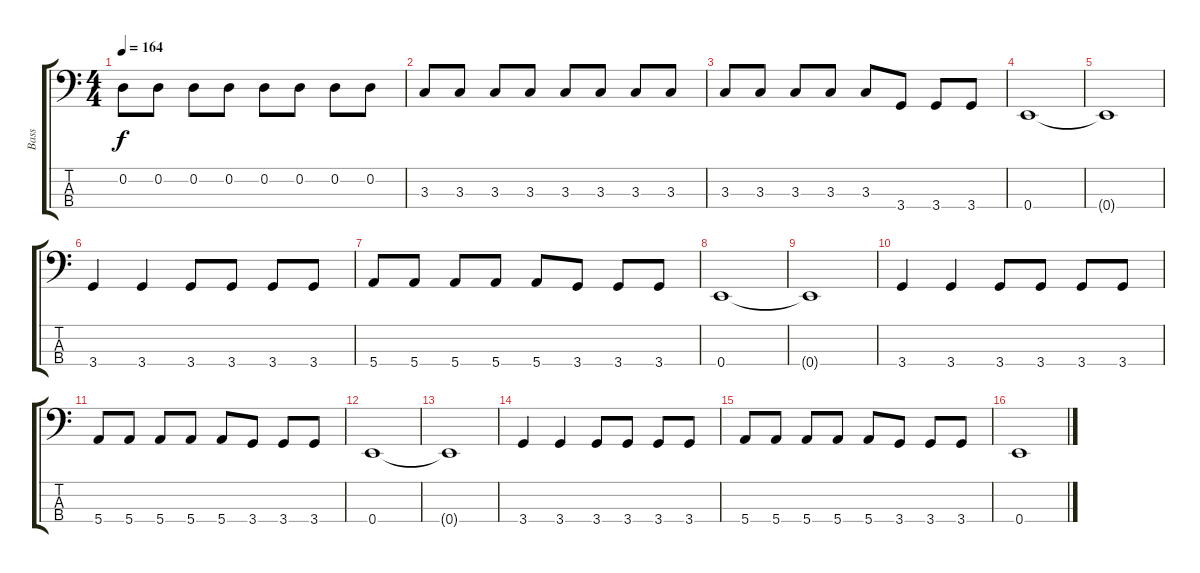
\track ("Bass" "Bass") {instrument electricbasspick}
\staff {score tabs}
\tuning (G2 D2 A1 E1) {hide}
\ts (4 4)
\tempo 164
\clef f4
\ks c
0.2.8{dy f} 0.2.8 0.2.8 0.2.8 0.2.8 0.2.8 0.2.8 0.2.8 |
3.3.8 3.3.8 3.3.8 3.3.8 3.3.8 3.3.8 3.3.8 3.3.8 |
3.3.8 3.3.8 3.3.8 3.3.8 3.3.8 3.4.8 3.4.8 3.4.8 |
0.4.1 |
0.4{t}.1 |
3.4.4 3.4.4 3.4.8 3.4.8 3.4.8 3.4.8 |
5.4.8 5.4.8 5.4.8 5.4.8 5.4.8 3.4.8 3.4.8 3.4.8 |
0.4.1 |
0.4{t}.1 |
3.4.4 3.4.4 3.4.8 3.4.8 3.4.8 3.4.8 |
5.4.8 5.4.8 5.4.8 5.4.8 5.4.8 3.4.8 3.4.8 3.4.8 |
0.4.1 |
0.4{t}.1 |
3.4.4 3.4.4 3.4.8 3.4.8 3.4.8 3.4.8 |
5.4.8 5.4.8 5.4.8 5.4.8 5.4.8 3.4.8 3.4.8 3.4.8 |
0.4.1
